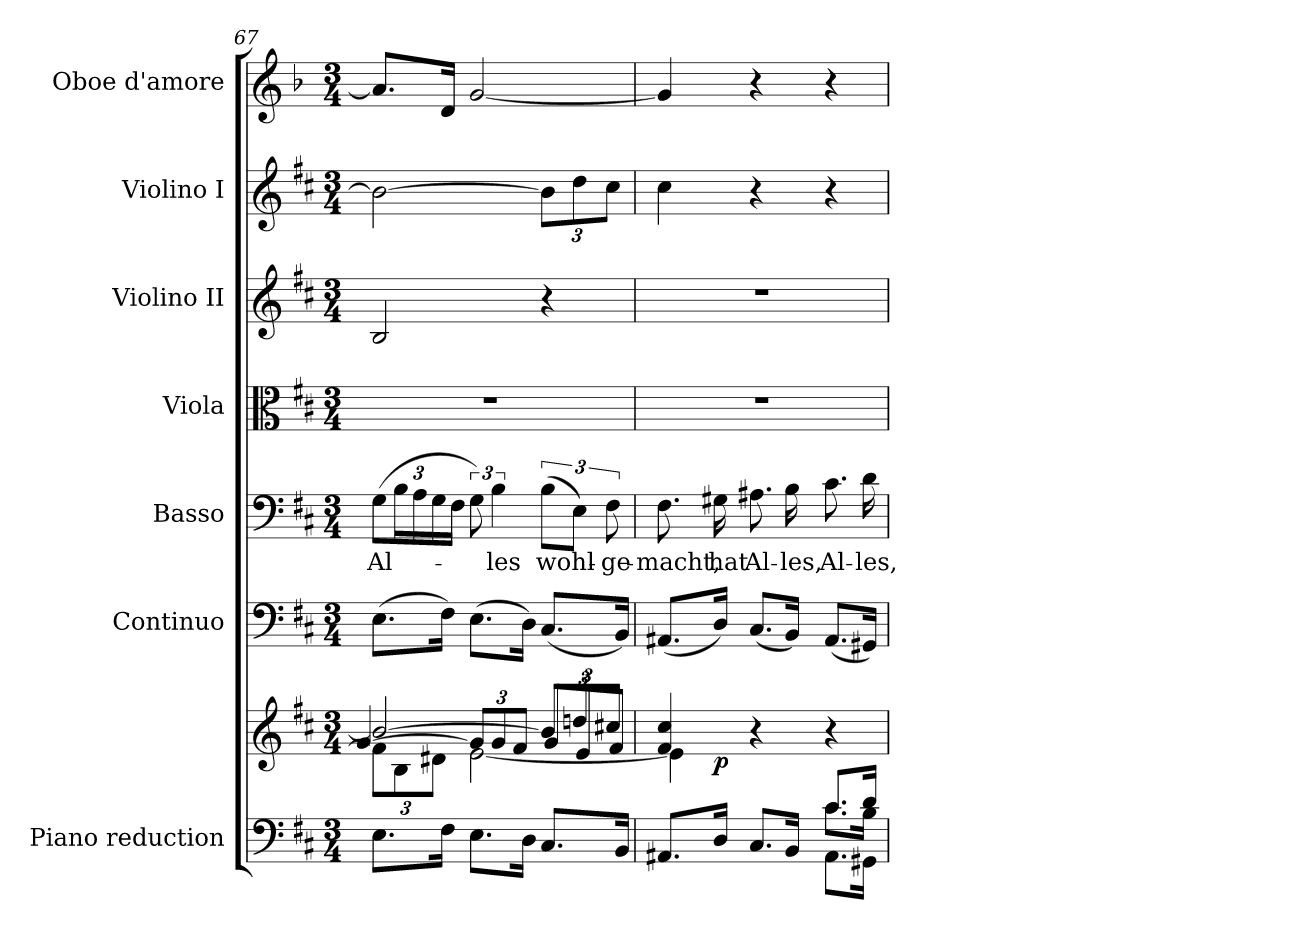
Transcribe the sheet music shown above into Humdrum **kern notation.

**kern	**kern	**dynam	**kern	**kern	**text	**kern	**kern	**kern	**kern
*part7	*part7	*part7	*part6	*part5	*part5	*part4	*part3	*part2	*part1
*staff8	*staff7	*staff7/8	*staff6	*staff5	*staff5	*staff4	*staff3	*staff2	*staff1
*I"Piano reduction	*	*	*I"Continuo	*I"Basso	*	*I"Viola	*I"Violino II	*I"Violino I	*I"Oboe d'amore
*I'Pno	*	*	*	*	*	*	*	*	*I'Ob
*clefF4	*clefG2	*	*clefF4	*clefF4	*	*clefC3	*clefG2	*clefG2	*clefG2
*	*	*	*	*	*	*	*	*	*ITrd2c3
*k[f#c#]	*k[f#c#]	*	*k[f#c#]	*k[f#c#]	*	*k[f#c#]	*k[f#c#]	*k[f#c#]	*k[f#c#]
*M3/4	*M3/4	*	*M3/4	*M3/4	*	*M3/4	*M3/4	*M3/4	*M3/4
=67	=67	=67	=67	=67	=67	=67	=67	=67	=67
*	*^	*	*	*	*	*	*	*	*
*	*	*^	*	*	*	*	*	*	*	*
*	*	*	*	*	*	*Xbrackettup	*	*	*	*	*
!	!	!	!	!	!	!	!LO:LY:b	!	!	!	!
8.E\L	2b/_	12f#\L]	[4g/	.	(8.E\L	(12G\L	Al-	2.r	2B/	2b\_	8.f#/L]
.	.	12B\	.	.	.	24B\L	.	.	.	.	.
.	.	.	.	.	.	24A\	.	.	.	.	.
.	.	12d#X\J	.	.	.	24G\	.	.	.	.	.
16F#\Jk	.	.	.	.	16F#\Jk)	.	.	.	.	.	16B/Jk
.	.	.	.	.	.	24F#\JJ	.	.	.	.	.
*	*	*	*	*	*	*brackettup	*	*	*	*	*
8.E\L	.	[2e\	12g/L]	.	(8.E\L	12G\)	.	.	.	.	[2e/
!	!	!	!	!	!	!	!LO:LY:b	!	!	!	!
.	.	.	12g/	.	.	6B\	-les	.	.	.	.
.	.	.	12f#/J	.	.	.	.	.	.	.	.
16D\Jk	.	.	.	.	16D\Jk)	.	.	.	.	.	.
!	!	!	!	!	!	!	!LO:LY:b	!	!	!	!
*	*	*	*	*	*	*	*	*	*	*Xbrackettup	*
8.C#/L	12b/L]	.	12g/L	.	(8.C#/L	(12B\L	wohl-	.	4r	12b\L]	.
.	12ddn/	.	12e/	.	.	12E\J)	.	.	.	12dd\	.
!	!	!	!	!	!	!	!LO:LY:b	!	!	!	!
.	12cc#X/J	.	12f#/J	.	.	12F#\	-ge-	.	.	12cc#\J	.
16BB/Jk	.	.	.	.	16BB/Jk)	.	.	.	.	.	.
!!LO:PB:g=z
=68	=68	=68	=68	=68	=68	=68	=68	=68	=68	=68	=68
*^	*	*	*	*	*	*	*	*	*	*	*
*	*^	*	*	*	*	*	*	*	*	*	*	*
!	!	!	!	!	!	!	!	!	!LO:LY:b	!	!	!	!
8.AA#X/L	2ryy	2ryy	4f#/ 4cc#/	4e\]	8.ryy	.	(8.AA#X/L	8.F#\	-macht,	2.r	2.r	4cc#\	4e/]
!	!	!	!	!	!	!LO:DY:b	!	!	!LO:LY:b	!	!	!	!
16D/Jk	.	.	.	.	2ryy	p	16D/Jk)	16G#X\	hat	.	.	.	.
!	!	!	!	!	!	!	!	!	!LO:LY:b	!	!	!	!
8.C#/L	.	.	4r	4ryy	.	.	(8.C#/L	8.A#X\	Al-	.	.	4r	4r
!	!	!	!	!	!	!	!	!	!LO:LY:b	!	!	!	!
16BB/Jk	.	.	.	.	.	.	16BB/Jk)	16B\	-les,	.	.	.	.
!	!	!	!	!	!	!	!	!	!LO:LY:b	!	!	!	!
8.c#/L	8.AA#\L	8.c#\L	4r	4ryy	.	.	(8.AA#/L	8.c#\	Al-	.	.	4r	4r
!	!	!	!	!	!	!	!	!	!LO:LY:b	!	!	!	!
16d/Jk	16GG#X\Jk	16B\Jk	.	.	16ryy	.	16GG#X/Jk)	16d\	-les,	.	.	.	.
*v	*v	*v	*	*	*	*	*	*	*	*	*	*	*
*	*v	*v	*v	*	*	*	*	*	*	*	*
=	=	=	=	=	=	=	=	=	=
*-	*-	*-	*-	*-	*-	*-	*-	*-	*-
